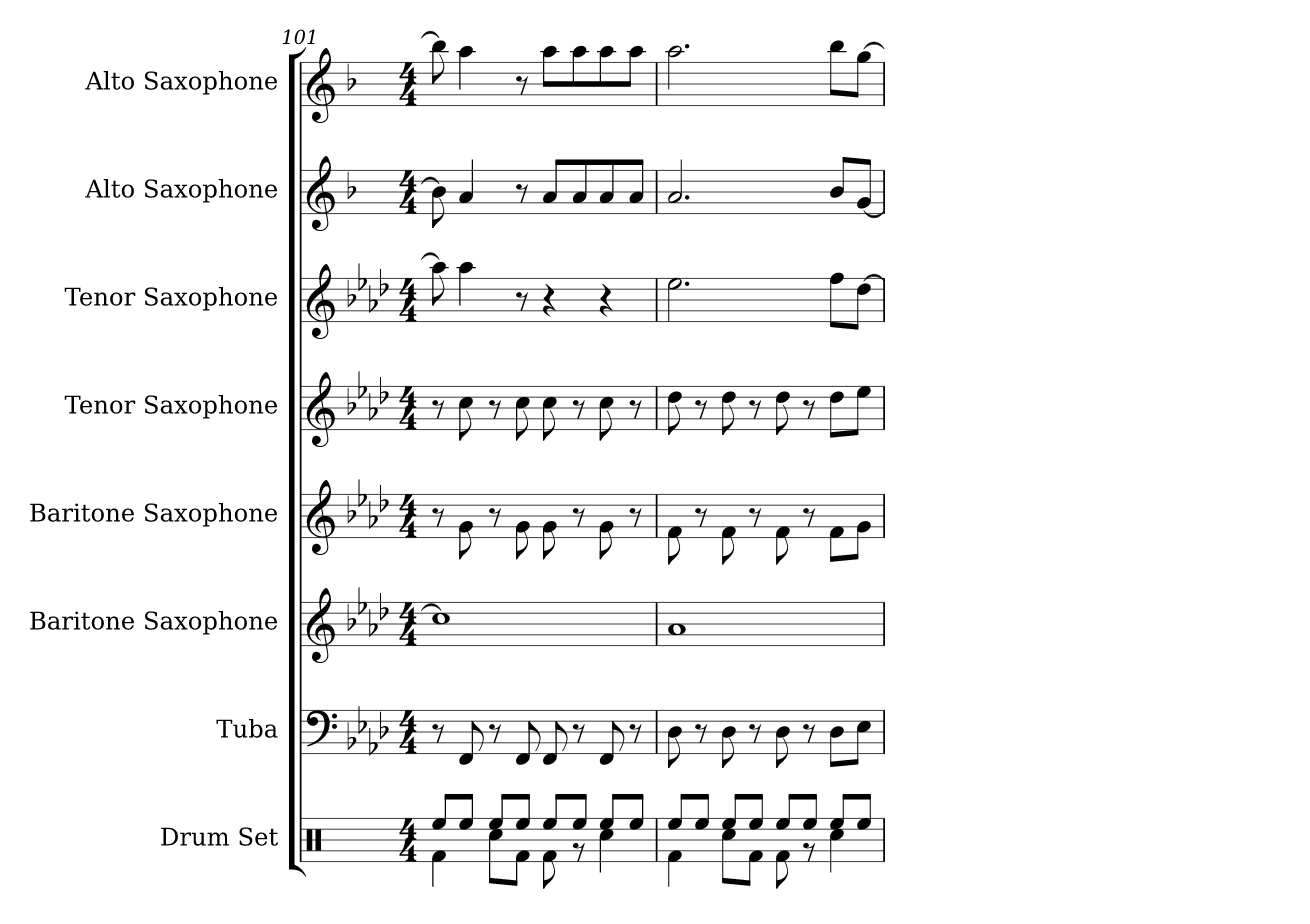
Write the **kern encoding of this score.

**kern	**kern	**kern	**kern	**kern	**kern	**kern	**kern
*part8	*part7	*part6	*part5	*part4	*part3	*part2	*part1
*staff8	*staff7	*staff6	*staff5	*staff4	*staff3	*staff2	*staff1
*I"Drum Set	*I"Tuba	*I"Baritone Saxophone	*I"Baritone Saxophone	*I"Tenor Saxophone	*I"Tenor Saxophone	*I"Alto Saxophone	*I"Alto Saxophone
*I'Drs.	*I'Tba.	*I'Bar. Sax.	*I'Bar. Sax.	*I'T. Sax.	*I'T. Sax.	*I'A. Sax.	*I'A. Sax.
*clefX	*clefF4	*clefG2	*clefG2	*clefG2	*clefG2	*clefG2	*clefG2
*	*	*ITrd12c21	*ITrd12c21	*ITrd8c14	*ITrd8c14	*ITrd5c9	*ITrd5c9
*k[]	*k[b-e-a-d-]	*k[b-e-a-d-]	*k[b-e-a-d-]	*k[b-e-a-d-]	*k[b-e-a-d-]	*k[b-e-a-d-]	*k[b-e-a-d-]
*M4/4	*M4/4	*M4/4	*M4/4	*M4/4	*M4/4	*M4/4	*M4/4
=101	=101	=101	=101	=101	=101	=101	=101
*^	*	*	*	*	*	*	*
8Ree/L	4Rf\	8r	1c]	8r	8r	8a-\]	8d-\]	8dd-\]
8Ree/J	.	8FF/	.	8G\	8c\	4a-\	4c/	4cc\
8Ree/L	8Rcc\L	8r	.	8r	8r	.	.	.
8Ree/J	8Rf\J	8FF/	.	8G\	8c\	8r	8r	8r
8Ree/L	8Rf\	8FF/	.	8G\	8c\	4r	8c/L	8cc\L
8Ree/J	8r	8r	.	8r	8r	.	8c/	8cc\
8Ree/L	4Rcc\	8FF/	.	8G\	8c\	4r	8c/	8cc\
8Ree/J	.	8r	.	8r	8r	.	8c/J	8cc\J
=102	=102	=102	=102	=102	=102	=102	=102	=102
8Ree/L	4Rf\	8D-\	1A-	8F\	8d-\	2.e-\	2.c/	2.cc\
8Ree/J	.	8r	.	8r	8r	.	.	.
8Ree/L	8Rcc\L	8D-\	.	8F\	8d-\	.	.	.
8Ree/J	8Rf\J	8r	.	8r	8r	.	.	.
8Ree/L	8Rf\	8D-\	.	8F\	8d-\	.	.	.
8Ree/J	8r	8r	.	8r	8r	.	.	.
8Ree/L	4Rcc\	8D-\L	.	8F\L	8d-\L	8f\L	8d-/L	8dd-\L
8Ree/J	.	8E-\J	.	8G\J	8e-\J	[8d-\J	[8B-/J	[8b-\J
*v	*v	*	*	*	*	*	*	*
=	=	=	=	=	=	=	=
*-	*-	*-	*-	*-	*-	*-	*-
